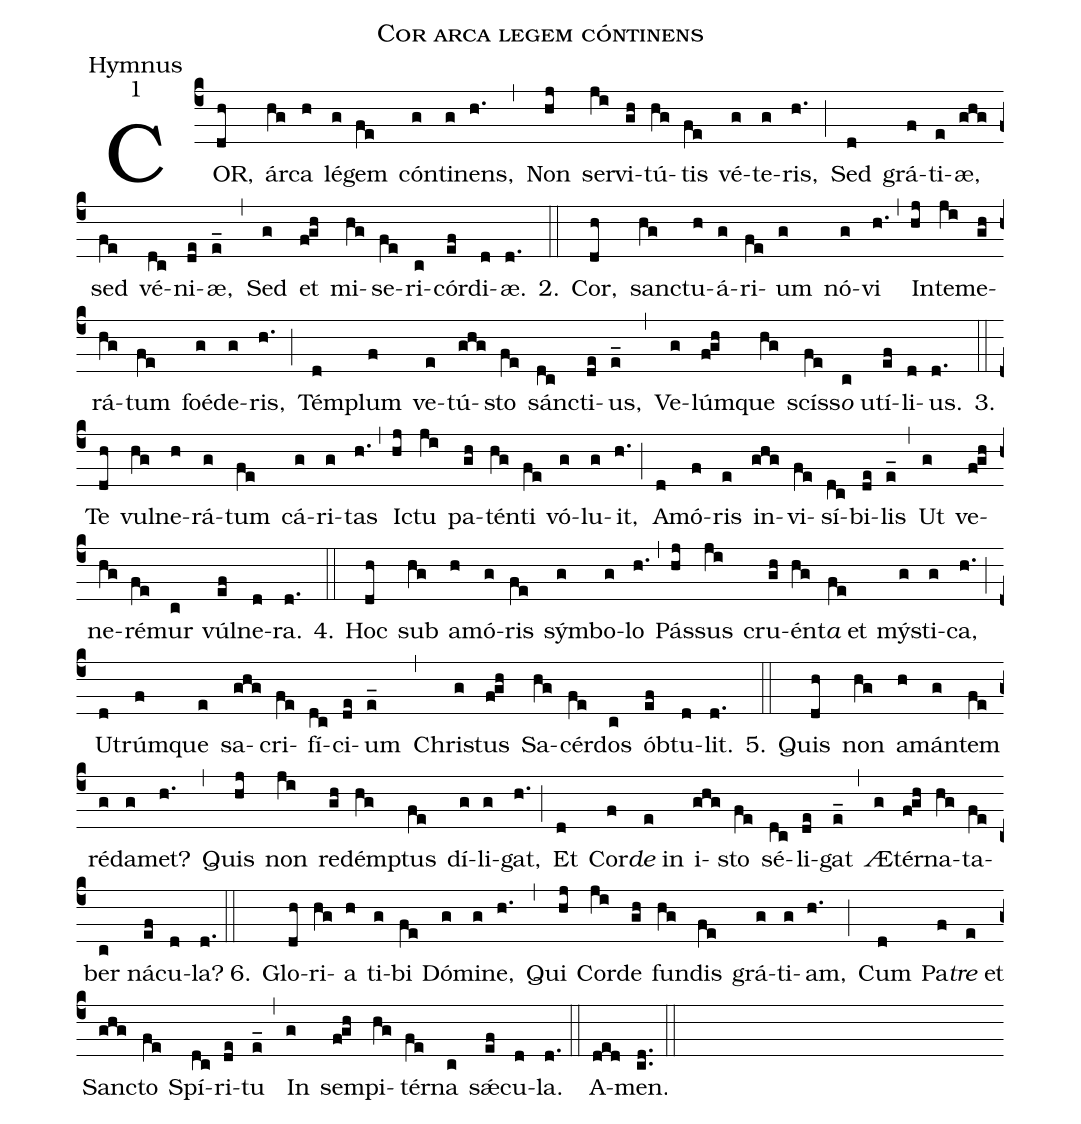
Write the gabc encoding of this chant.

name:Cor  arca legem cóntinens;
office-part:Hymnus;
mode:1;
%%
(c4) COR,(dh) ár(hg)ca(h) lé(g)gem(fe) cón(g)ti(g)nens,(h.) (,) Non(hj) ser(ji)vi(gh)tú(hg)tis(fe) vé(g)te(g)ris,(h.) (;) Sed(d) grá(f)ti(e)æ,(ghg) sed(fe) vé(dc)ni(de)æ,(e_) (,) Sed(g) et(f!gh) mi(hg)se(fe)ri(c)cór(ef)di(d)æ.(d.)
2.(::) Cor,(dh) san(hg)ctu(h)á(g)ri(fe)um(g) nó(g)vi(h.) (,) In(hj)te(ji)me(gh)rá(hg)tum(fe) foé(g)de(g)ris,(h.) (;) Tém(d)plum(f) ve(e)tú(ghg)sto(fe) sán(dc)cti(de)us,(e_) (,) Ve(g)lúm(f!gh)que(hg) scís(fe)s<i>o</i> u(c)tí(ef)li(d)us.(d.)  3.(::) Te(dh) vul(hg)ne(h)rá(g)tum(fe) cá(g)ri(g)tas(h.) (,) I(hj)ctu(ji) pa(gh)tén(hg)ti(fe) vó(g)lu(g)it,(h.) (;) A(d)mó(f)ris(e) in(ghg)vi(fe)sí(dc)bi(de)lis(e_) (,) Ut(g) ve(f!gh)ne(hg)ré(fe)mur(c) vúl(ef)ne(d)ra.(d.) 4.(::) Hoc(dh) sub(hg) a(h)mó(g)ris(fe) sým(g)bo(g)lo(h.) (,) Pás(hj)sus(ji) cru(gh)én(hg)t<i>a</i> et(fe) mý(g)sti(g)ca,(h.) (;) U(d)trúm(f)que(e) sa(ghg)cri(fe)fí(dc)ci(de)um(e_) (,) Chri(g)stus(f!gh) Sa(hg)cér(fe)dos(c) ób(ef)tu(d)lit.(d.)  5.(::) Quis(dh) non(hg) a(h)mán(g)tem(fe) ré(g)da(g)met?(h.) (,) Quis(hj) non(ji) re(gh)dém(hg)ptus(fe) dí(g)li(g)gat,(h.) (;) Et(d) Cor(f)<i>de</i> in(e)  i(ghg)sto(fe) sé(dc)li(de)gat(e_) (,) Æ(g)tér(f!gh)na(hg)ta(fe)ber (c)ná(ef)cu(d)la?(d.)  (::) 6.() Glo(dh)ri(hg)a(h) ti(g)bi(fe) Dó(g)mi(g)ne,(h.) (,) Qui(hj) Cor(ji)de(gh) fun(hg)dis(fe) grá(g)ti(g)am,(h.) (;) Cum(d) Pa(f)<i>tre</i> et(e) San(ghg)cto(fe) Spí(dc)ri(de)tu(e_) (,) In(g) sem(f!gh)pi(hg)tér(fe)na(c) sǽ(ef)cu(d)la.(d.) (::)A(ded)men.(c.d.) (::)
